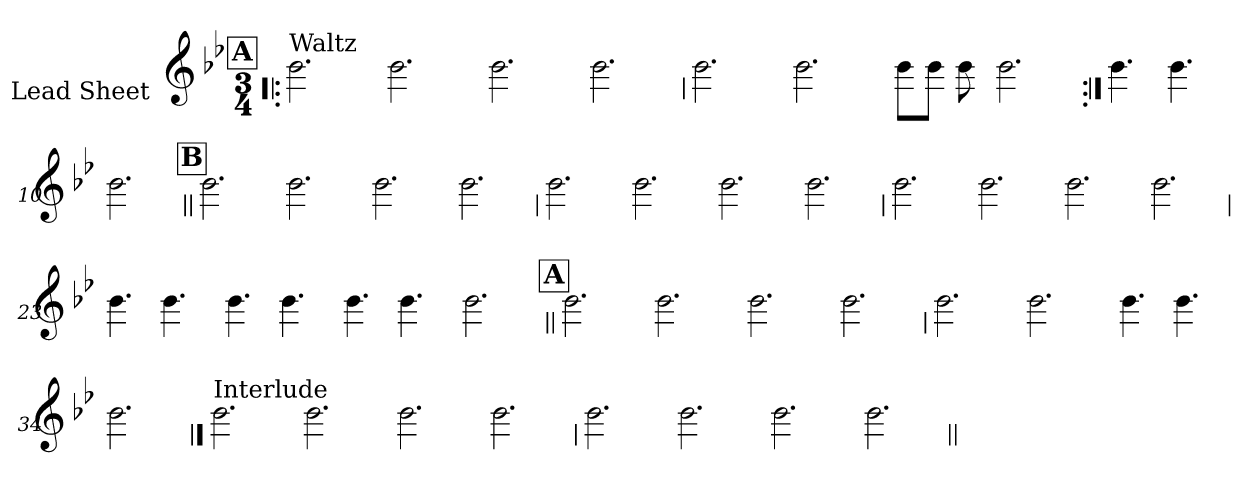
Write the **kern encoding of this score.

**kern
*part1
*staff1
*I"Lead Sheet
*stria0
*clefG2
*k[b-e-]
*g:
*M3/4
!!LO:REH:place=s1:a:t=A
=1!|:
!LO:TX:a:t=Waltz
2.b-
=2-
2.b-
=3-
2.b-
=4-
2.b-
!!LO:LB:g=z
=5
2.b-
=6-
2.b-
=7-
8b-\L
8b-\J
8b-
=8-
2.b-
!!LO:LB:g=z
=9:|!
4.b-
4.b-
=10-
2.b-
!!LO:LB:g=z
!!LO:REH:place=s1:a:t=B
=11||
2.b-
=12-
2.b-
=13-
2.b-
=14-
2.b-
!!LO:LB:g=z
=15
2.b-
=16-
2.b-
=17-
2.b-
=18-
2.b-
!!LO:LB:g=z
=19
2.b-
=20-
2.b-
=21-
2.b-
=22-
2.b-
!!LO:LB:g=z
=23
4.b-
4.b-
=24-
4.b-
4.b-
=25-
4.b-
4.b-
=26-
2.b-
!!LO:LB:g=z
!!LO:REH:place=s1:a:t=A
=27||
2.b-
=28-
2.b-
=29-
2.b-
=30-
2.b-
!!LO:LB:g=z
=31
2.b-
=32-
2.b-
=33-
4.b-
4.b-
=34-
2.b-
!!LO:LB:g=z
==35
!LO:TX:a:t=Interlude
2.b-
=36-
2.b-
=37-
2.b-
=38-
2.b-
!!LO:LB:g=z
=39
2.b-
=40-
2.b-
=41-
2.b-
=42-
2.b-
=||
*-
